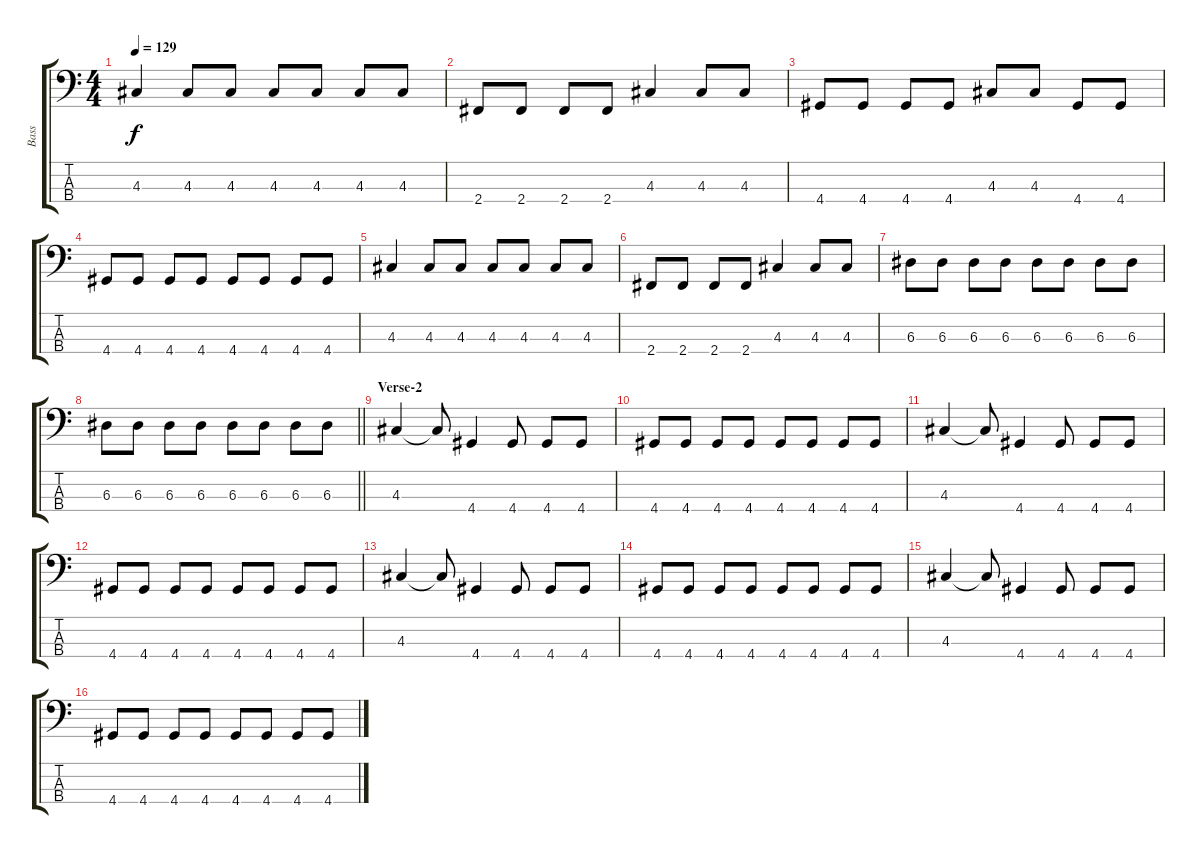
\track ("Bass" "Bass") {instrument electricbassfinger}
\staff {score tabs}
\tuning (G2 D2 A1 E1) {hide}
\ts (4 4)
\tempo 129
\clef f4
\ks c
4.3.4{dy f} 4.3.8 4.3.8 4.3.8 4.3.8 4.3.8 4.3.8 |
2.4.8 2.4.8 2.4.8 2.4.8 4.3.4 4.3.8 4.3.8 |
4.4.8 4.4.8 4.4.8 4.4.8 4.3.8 4.3.8 4.4.8 4.4.8 |
4.4.8 4.4.8 4.4.8 4.4.8 4.4.8 4.4.8 4.4.8 4.4.8 |
4.3.4 4.3.8 4.3.8 4.3.8 4.3.8 4.3.8 4.3.8 |
2.4.8 2.4.8 2.4.8 2.4.8 4.3.4 4.3.8 4.3.8 |
6.3.8 6.3.8 6.3.8 6.3.8 6.3.8 6.3.8 6.3.8 6.3.8 |
\barLineRight lightlight
6.3.8 6.3.8 6.3.8 6.3.8 6.3.8 6.3.8 6.3.8 6.3.8 |
\section ("" "Verse-2")
4.3.4 4.3{t}.8 4.4.4 4.4.8 4.4.8 4.4.8 |
4.4.8 4.4.8 4.4.8 4.4.8 4.4.8 4.4.8 4.4.8 4.4.8 |
4.3.4 4.3{t}.8 4.4.4 4.4.8 4.4.8 4.4.8 |
4.4.8 4.4.8 4.4.8 4.4.8 4.4.8 4.4.8 4.4.8 4.4.8 |
4.3.4 4.3{t}.8 4.4.4 4.4.8 4.4.8 4.4.8 |
4.4.8 4.4.8 4.4.8 4.4.8 4.4.8 4.4.8 4.4.8 4.4.8 |
4.3.4 4.3{t}.8 4.4.4 4.4.8 4.4.8 4.4.8 |
4.4.8 4.4.8 4.4.8 4.4.8 4.4.8 4.4.8 4.4.8 4.4.8
